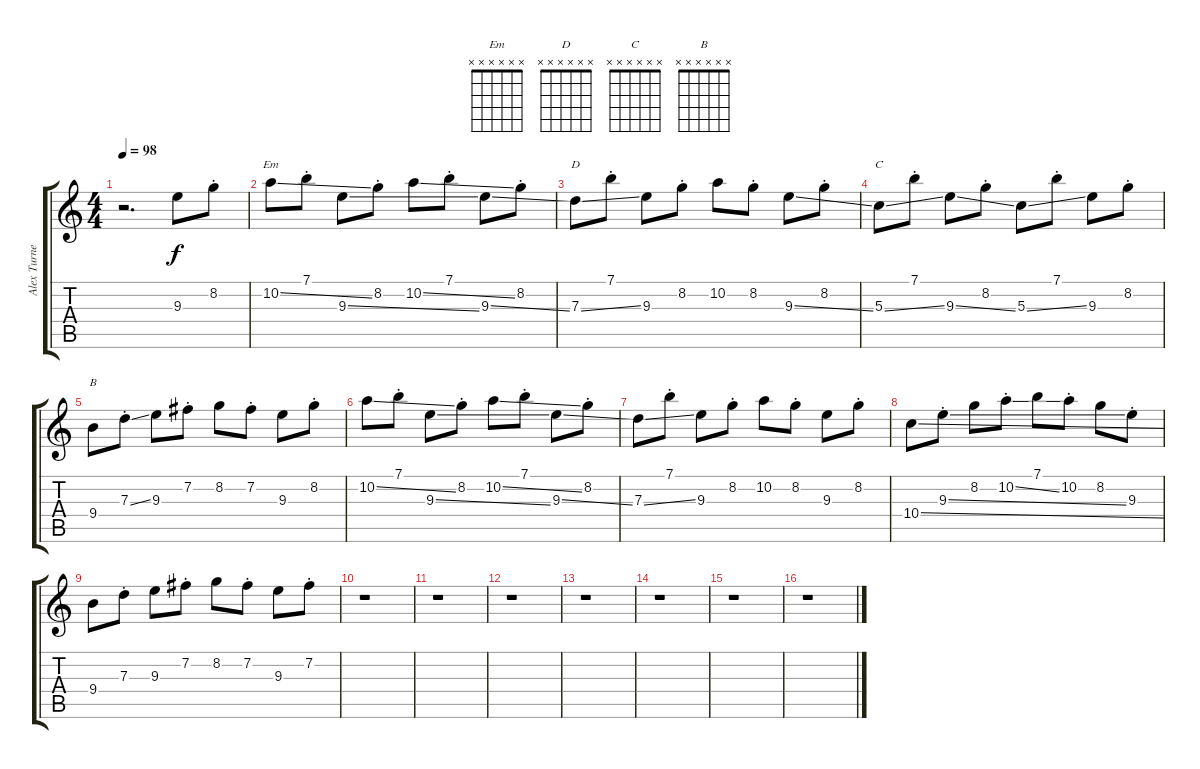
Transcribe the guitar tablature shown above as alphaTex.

\track ("Alex Turner" "Alex Turne") {instrument distortionguitar}
\staff {score tabs}
\tuning (E4 B3 G3 D3 A2 E2) {hide}
\chord ("Em" x x x x x x) {firstfret 0}
\chord ("D" x x x x x x) {firstfret 0}
\chord ("C" x x x x x x) {firstfret 0}
\chord ("B" x x x x x x) {firstfret 0}
\ts (4 4)
\tempo 98
\clef g2
\ks c
r.2{d dy f} 9.3.8 8.2{st}.8 |
10.2{ss}.8{ch "Em"} 7.1{st}.8 9.3{ss}.8 8.2{st}.8 10.2{ss}.8 7.1{st}.8 9.3{ss}.8 8.2{st}.8 |
7.3{ss}.8{ch "D"} 7.1{st}.8 9.3.8 8.2{st}.8 10.2.8 8.2{st}.8 9.3{ss}.8 8.2{st}.8 |
5.3{ss}.8{ch "C"} 7.1{st}.8 9.3{ss}.8 8.2{st}.8 5.3{ss}.8 7.1{st}.8 9.3.8 8.2{st}.8 |
9.4.8{ch "B"} 7.3{ss st}.8 9.3.8 7.2{st}.8 8.2.8 7.2{st}.8 9.3.8 8.2{st}.8 |
10.2{ss}.8 7.1{st}.8 9.3{ss}.8 8.2{st}.8 10.2{ss}.8 7.1{st}.8 9.3{ss}.8 8.2{st}.8 |
7.3{ss}.8 7.1{st}.8 9.3.8 8.2{st}.8 10.2.8 8.2{st}.8 9.3.8 8.2{st}.8 |
10.4{ss}.8 9.3{ss st}.8 8.2.8 10.2{ss st}.8 7.1.8 10.2{st}.8 8.2.8 9.3{st}.8 |
9.4.8 7.3{st}.8 9.3.8 7.2{st}.8 8.2.8 7.2{st}.8 9.3.8 7.2{st}.8 |
r.1 |
r.1 |
r.1 |
r.1 |
r.1 |
r.1 |
r.1
